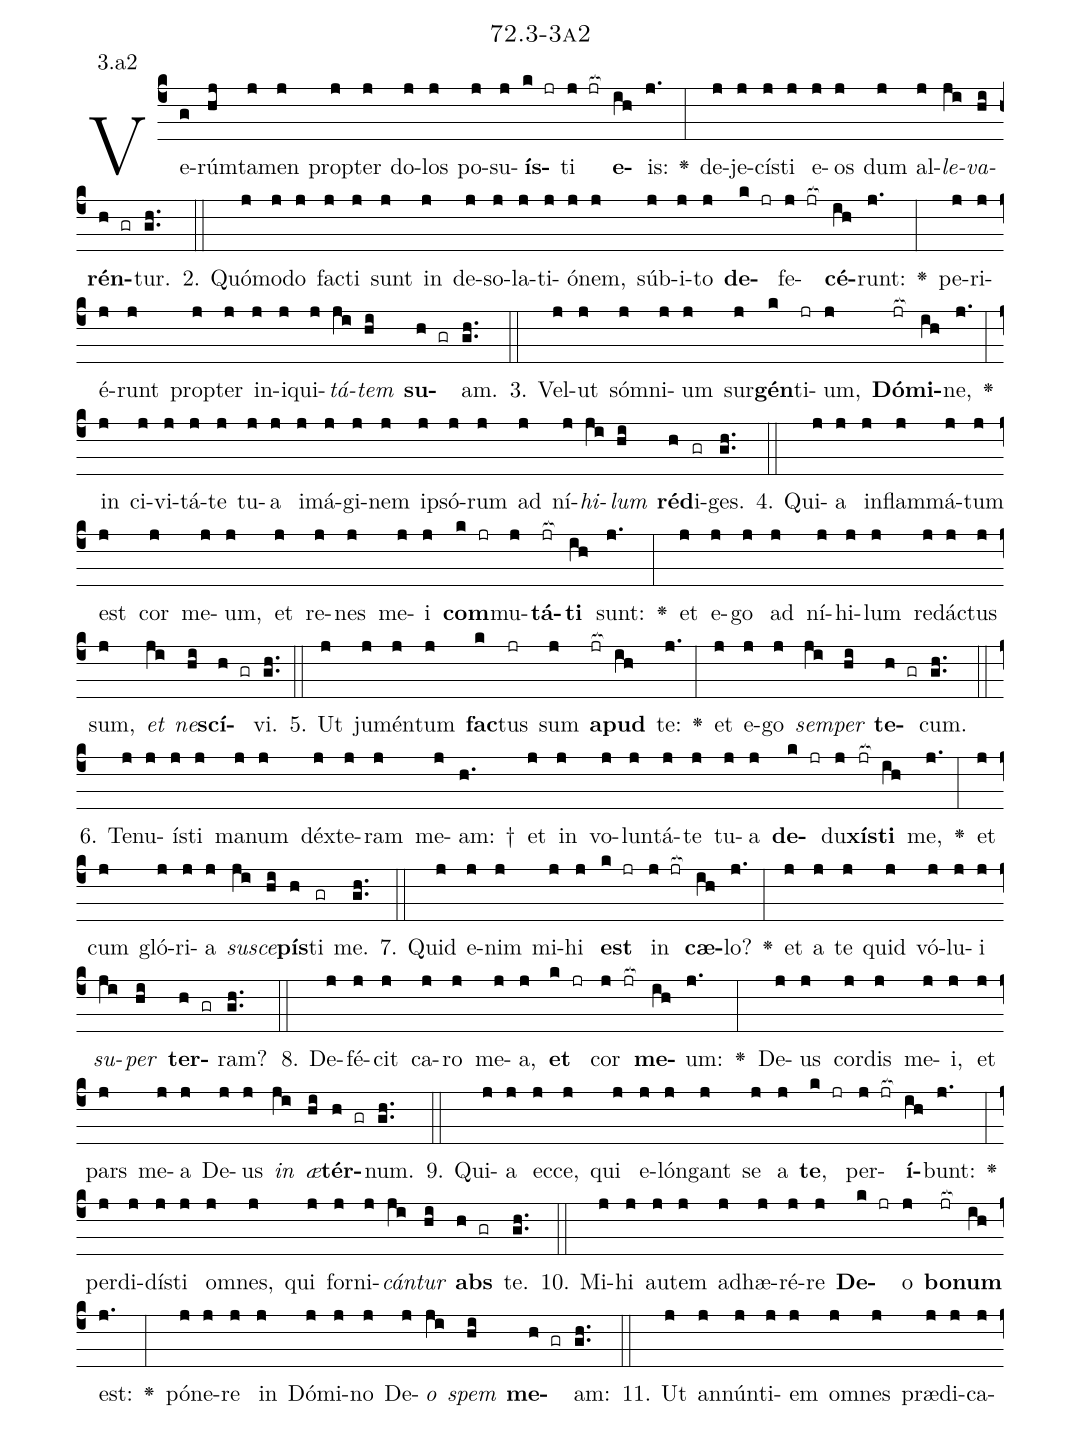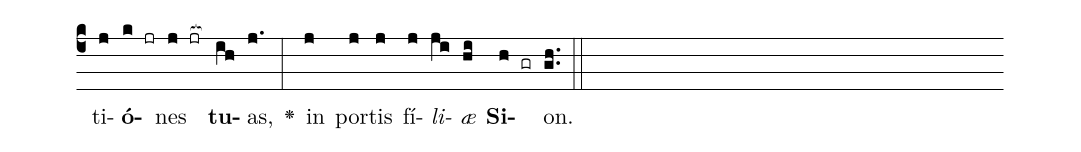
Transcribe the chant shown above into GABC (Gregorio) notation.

name: 72.3-3a2;
annotation: 3.a2;
%%
(c4)Ve(g)rúm(hj)ta(j)men(j) prop(j)ter(j) do(j)los(j) po(j)su(j)<b>ís</b>(k jr)ti(j jr[ocb:1{]) <b>e</b>(ih[ocb:0}])is:(j.) <v>\greheightstar</v>(:) de(j)je(j)cís(j)ti(j) e(j)os(j) dum(j) al(j)<i>le</i>(ji)<i>va</i>(hi)<b>rén</b>(h gr)tur.(gh..) (::)
2. Quó(j)mo(j)do(j) fac(j)ti(j) sunt(j) in(j) de(j)so(j)la(j)ti(j)ó(j)nem,(j) súb(j)i(j)to(j) <b>de</b>(k jr)fe(j jr[ocb:1{])<b>cé</b>(ih[ocb:0}])runt:(j.) <v>\greheightstar</v>(:) pe(j)ri(j)é(j)runt(j) prop(j)ter(j) in(j)i(j)qui(j)<i>tá</i>(ji)<i>tem</i>(hi) <b>su</b>(h gr)am.(gh..) (::)
3. Vel(j)ut(j) sóm(j)ni(j)um(j) sur(j)<b>gén</b>(k)ti(jr)um,(j) <b>Dó</b>(jr[ocb:1{])<b>mi</b>(ih[ocb:0}])ne,(j.) <v>\greheightstar</v>(:) in(j) ci(j)vi(j)tá(j)te(j) tu(j)a(j) i(j)má(j)gi(j)nem(j) ip(j)só(j)rum(j) ad(j) ní(j)<i>hi</i>(ji)<i>lum</i>(hi) <b>réd</b>(h)i(gr)ges.(gh..) (::)
4. Qui(j)a(j) in(j)flam(j)má(j)tum(j) est(j) cor(j) me(j)um,(j) et(j) re(j)nes(j) me(j)i(j) <b>com</b>(k jr)mu(j)<b>tá</b>(jr[ocb:1{])<b>ti</b>(ih[ocb:0}]) sunt:(j.) <v>\greheightstar</v>(:) et(j) e(j)go(j) ad(j) ní(j)hi(j)lum(j) red(j)ác(j)tus(j) sum,(j) <i>et</i>(ji) <i>ne</i>(hi)<b>scí</b>(h gr)vi.(gh..) (::)
5. Ut(j) ju(j)mén(j)tum(j) <b>fac</b>(k)tus(jr) sum(j) <b>a</b>(jr[ocb:1{])<b>pud</b>(ih[ocb:0}]) te:(j.) <v>\greheightstar</v>(:) et(j) e(j)go(j) <i>sem</i>(ji)<i>per</i>(hi) <b>te</b>(h gr)cum.(gh..) (::)
6. Te(j)nu(j)ís(j)ti(j) ma(j)num(j) déx(j)te(j)ram(j) me(j)am: †(h.) et(j) in(j) vo(j)lun(j)tá(j)te(j) tu(j)a(j) <b>de</b>(k jr)du(j)<b>xís</b>(jr[ocb:1{])<b>ti</b>(ih[ocb:0}]) me,(j.) <v>\greheightstar</v>(:) et(j) cum(j) gló(j)ri(j)a(j) <i>su</i>(ji)<i>sce</i>(hi)<b>pís</b>(h)ti(gr) me.(gh..) (::)
7. Quid(j) e(j)nim(j) mi(j)hi(j) <b>est</b>(k jr) in(j jr[ocb:1{]) <b>cæ</b>(ih[ocb:0}])lo?(j.) <v>\greheightstar</v>(:) et(j) a(j) te(j) quid(j) vó(j)lu(j)i(j) <i>su</i>(ji)<i>per</i>(hi) <b>ter</b>(h gr)ram?(gh..) (::)
8. De(j)fé(j)cit(j) ca(j)ro(j) me(j)a,(j) <b>et</b>(k jr) cor(j jr[ocb:1{]) <b>me</b>(ih[ocb:0}])um:(j.) <v>\greheightstar</v>(:) De(j)us(j) cor(j)dis(j) me(j)i,(j) et(j) pars(j) me(j)a(j) De(j)us(j) <i>in</i>(ji) <i>æ</i>(hi)<b>tér</b>(h gr)num.(gh..) (::)
9. Qui(j)a(j) ec(j)ce,(j) qui(j) e(j)lón(j)gant(j) se(j) a(j) <b>te</b>,(k jr) per(j jr[ocb:1{])<b>í</b>(ih[ocb:0}])bunt:(j.) <v>\greheightstar</v>(:) per(j)di(j)dís(j)ti(j) om(j)nes,(j) qui(j) for(j)ni(j)<i>cán</i>(ji)<i>tur</i>(hi) <b>abs</b>(h gr) te.(gh..) (::)
10. Mi(j)hi(j) au(j)tem(j) ad(j)hæ(j)ré(j)re(j) <b>De</b>(k jr)o(j) <b>bo</b>(jr[ocb:1{])<b>num</b>(ih[ocb:0}]) est:(j.) <v>\greheightstar</v>(:) pó(j)ne(j)re(j) in(j) Dó(j)mi(j)no(j) De(j)<i>o</i>(ji) <i>spem</i>(hi) <b>me</b>(h gr)am:(gh..) (::)
11. Ut(j) an(j)nún(j)ti(j)em(j) om(j)nes(j) præ(j)di(j)ca(j)ti(j)<b>ó</b>(k jr)nes(j jr[ocb:1{]) <b>tu</b>(ih[ocb:0}])as,(j.) <v>\greheightstar</v>(:) in(j) por(j)tis(j) fí(j)<i>li</i>(ji)<i>æ</i>(hi) <b>Si</b>(h gr)on.(gh..) (::)
